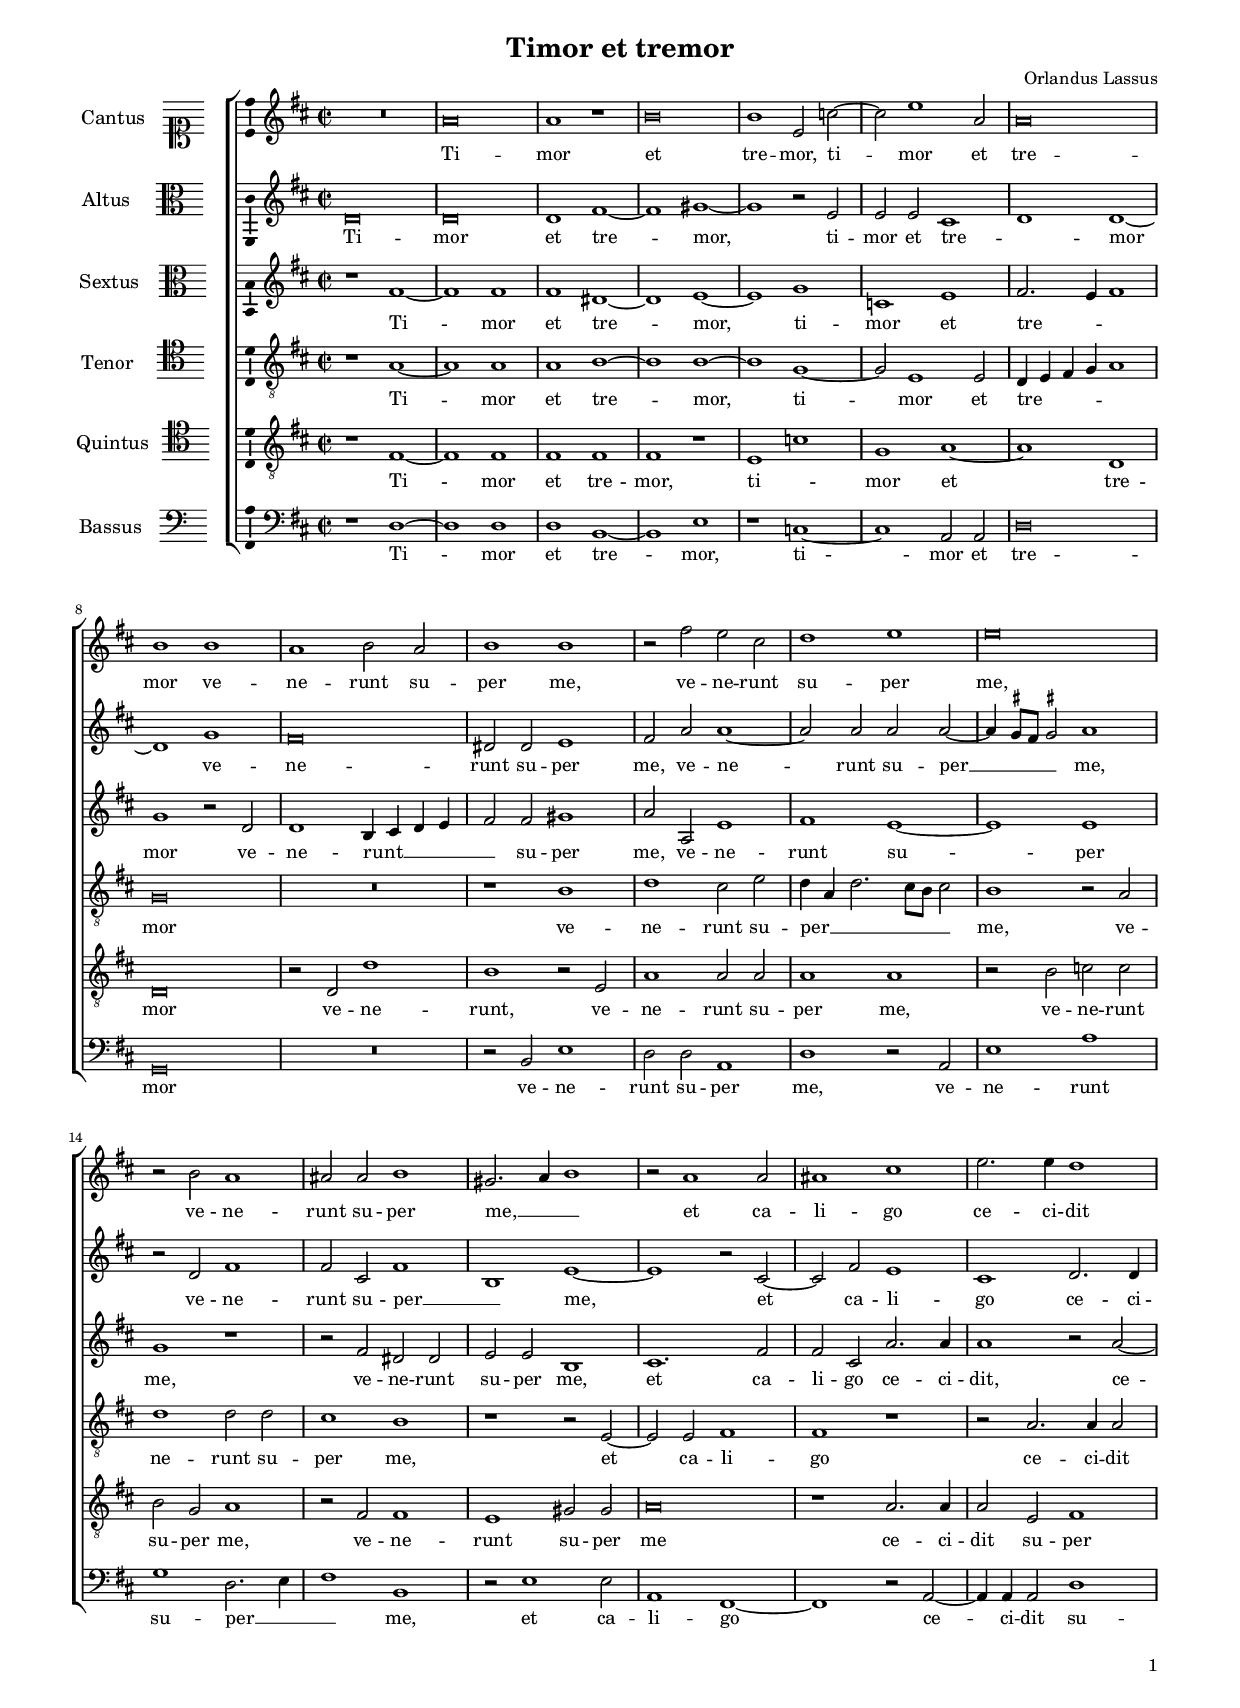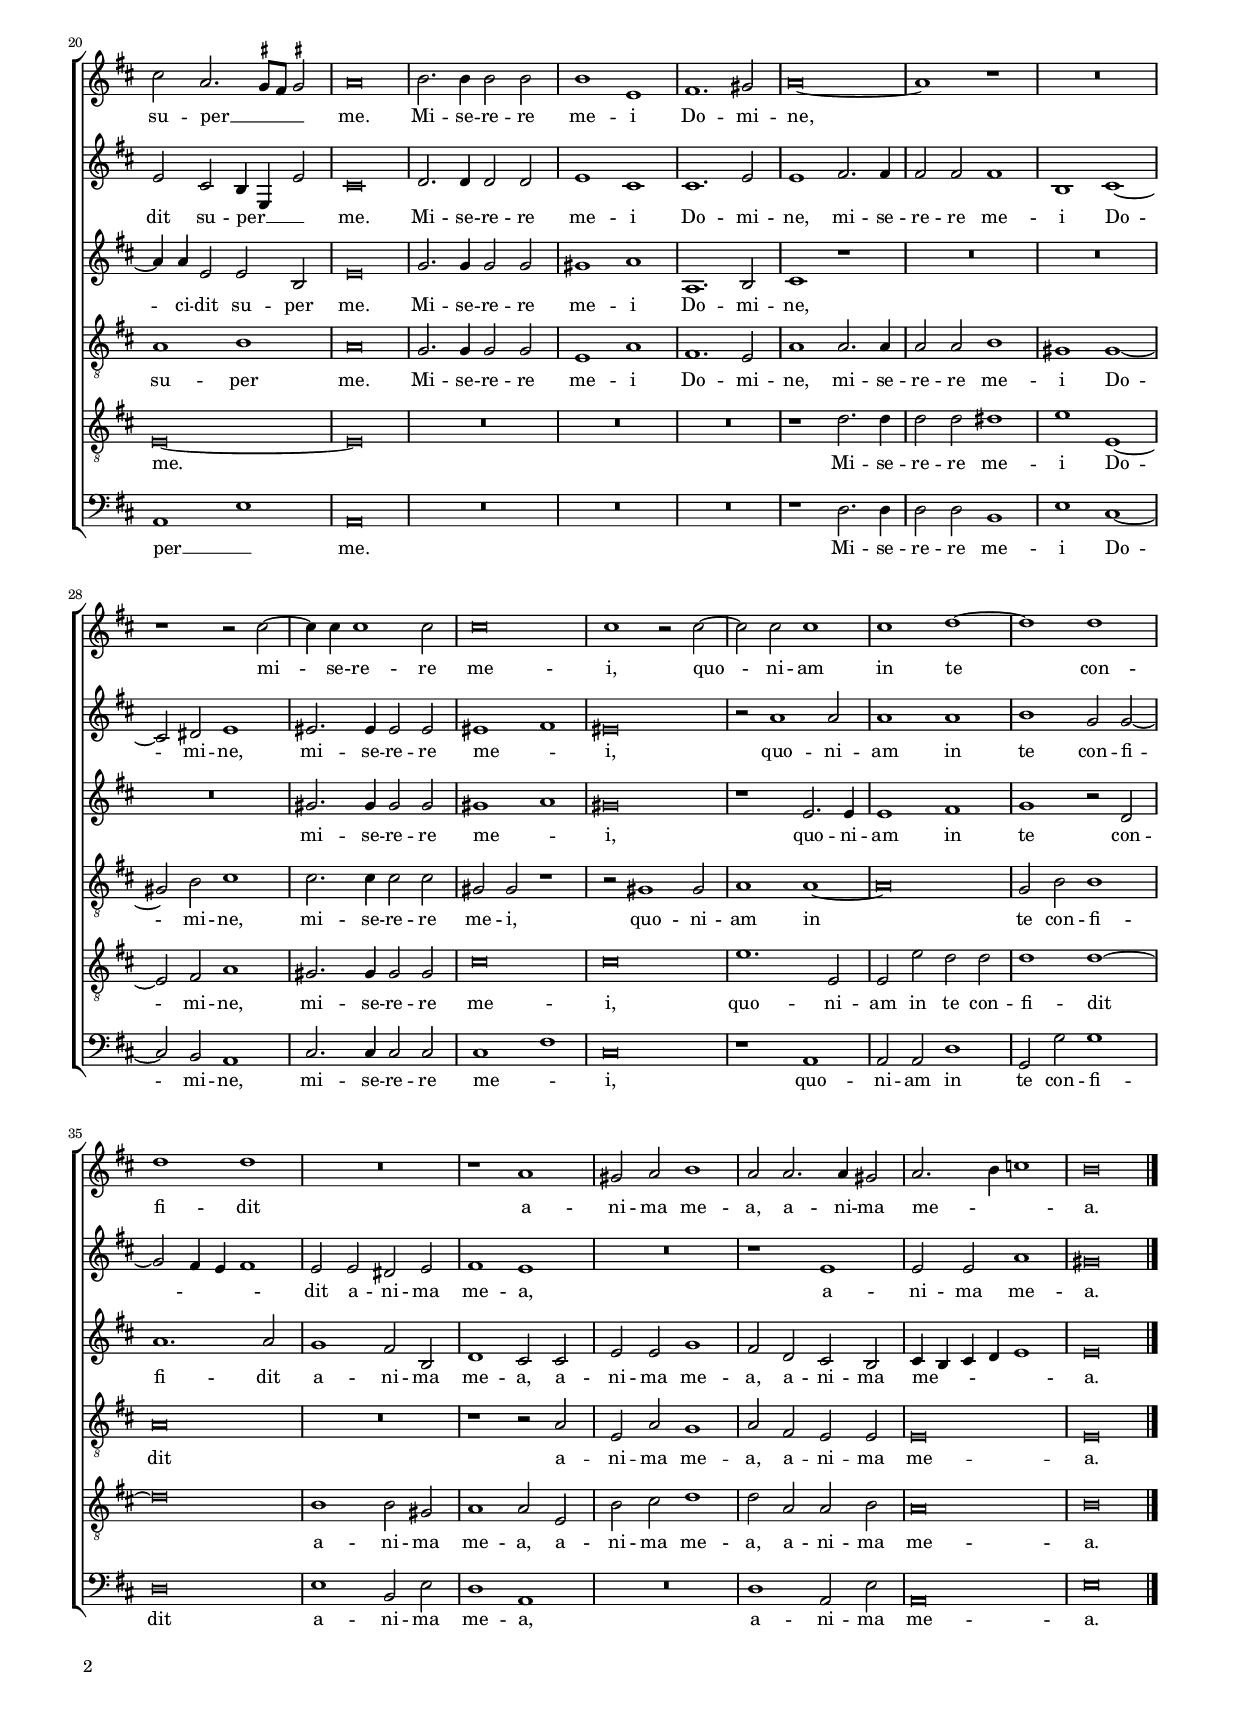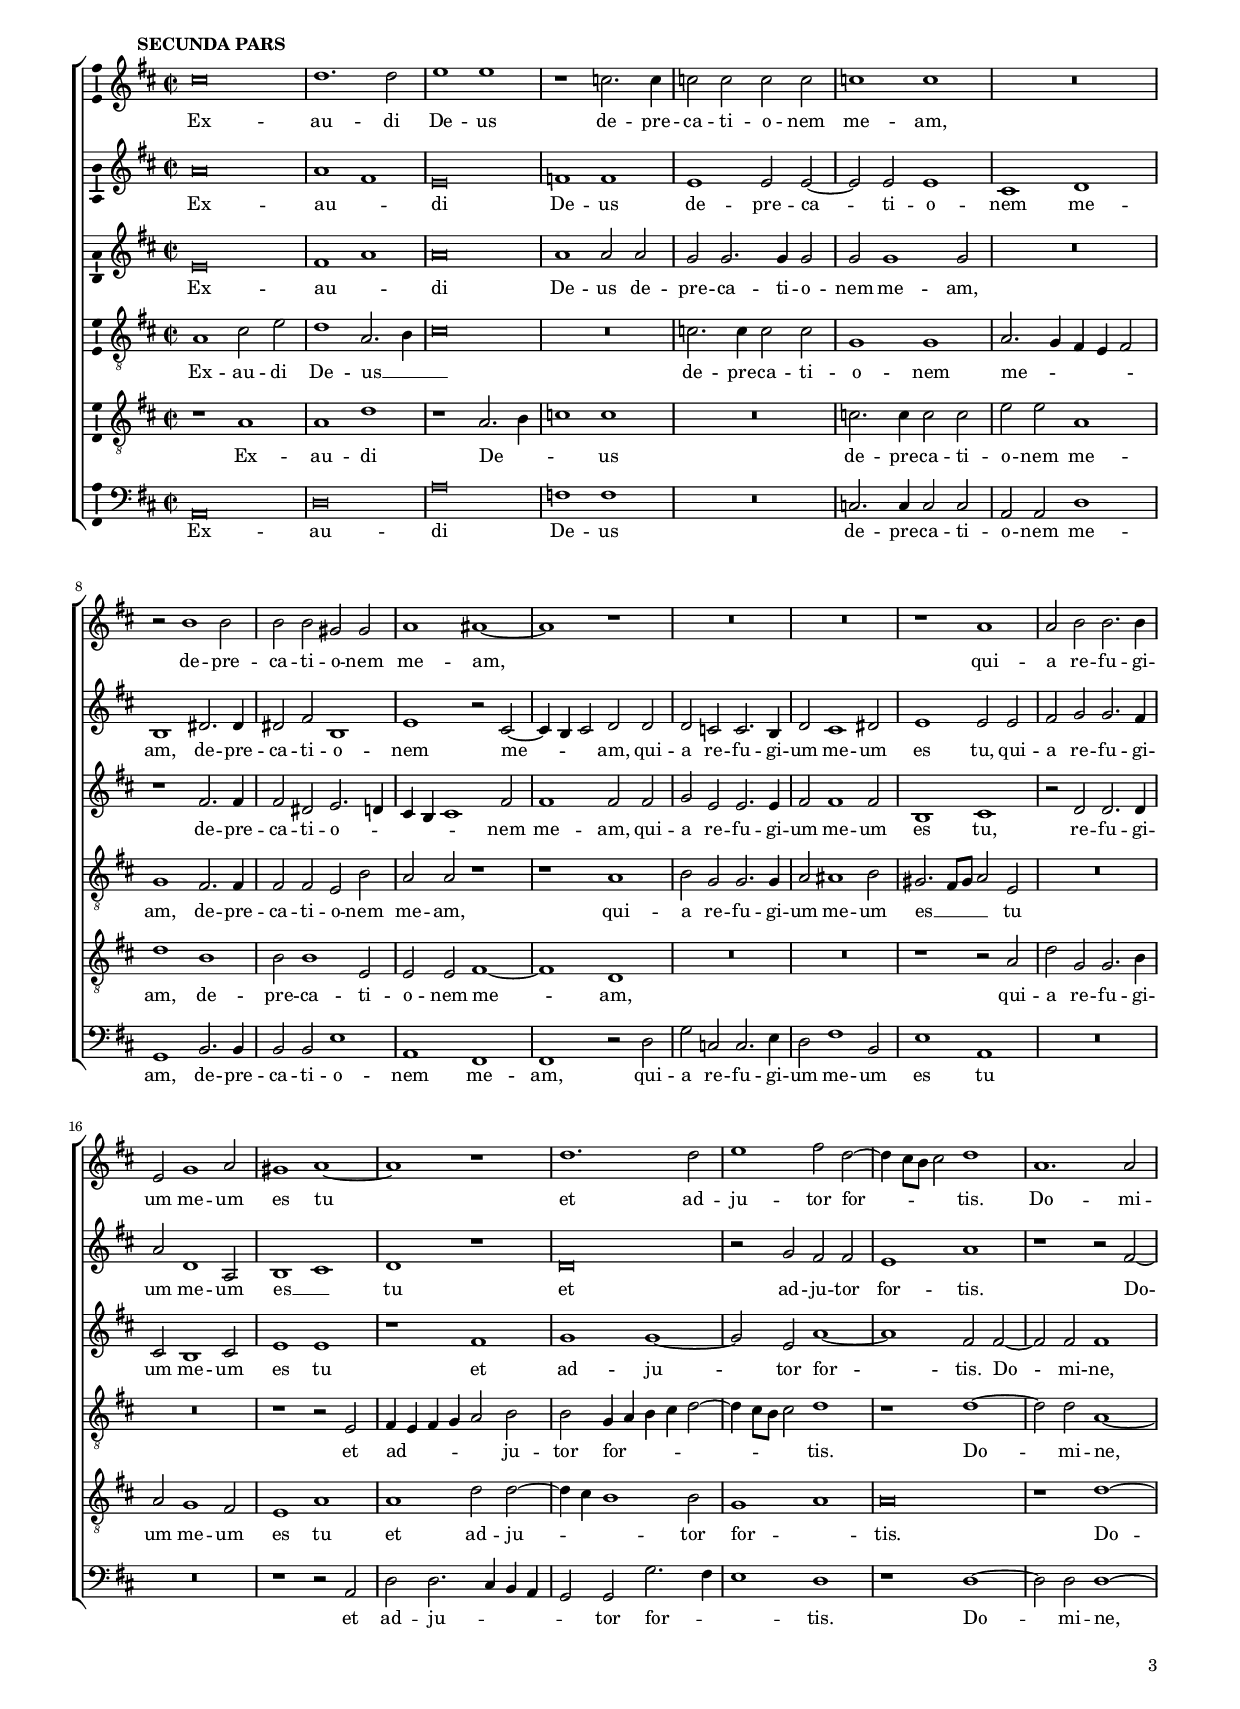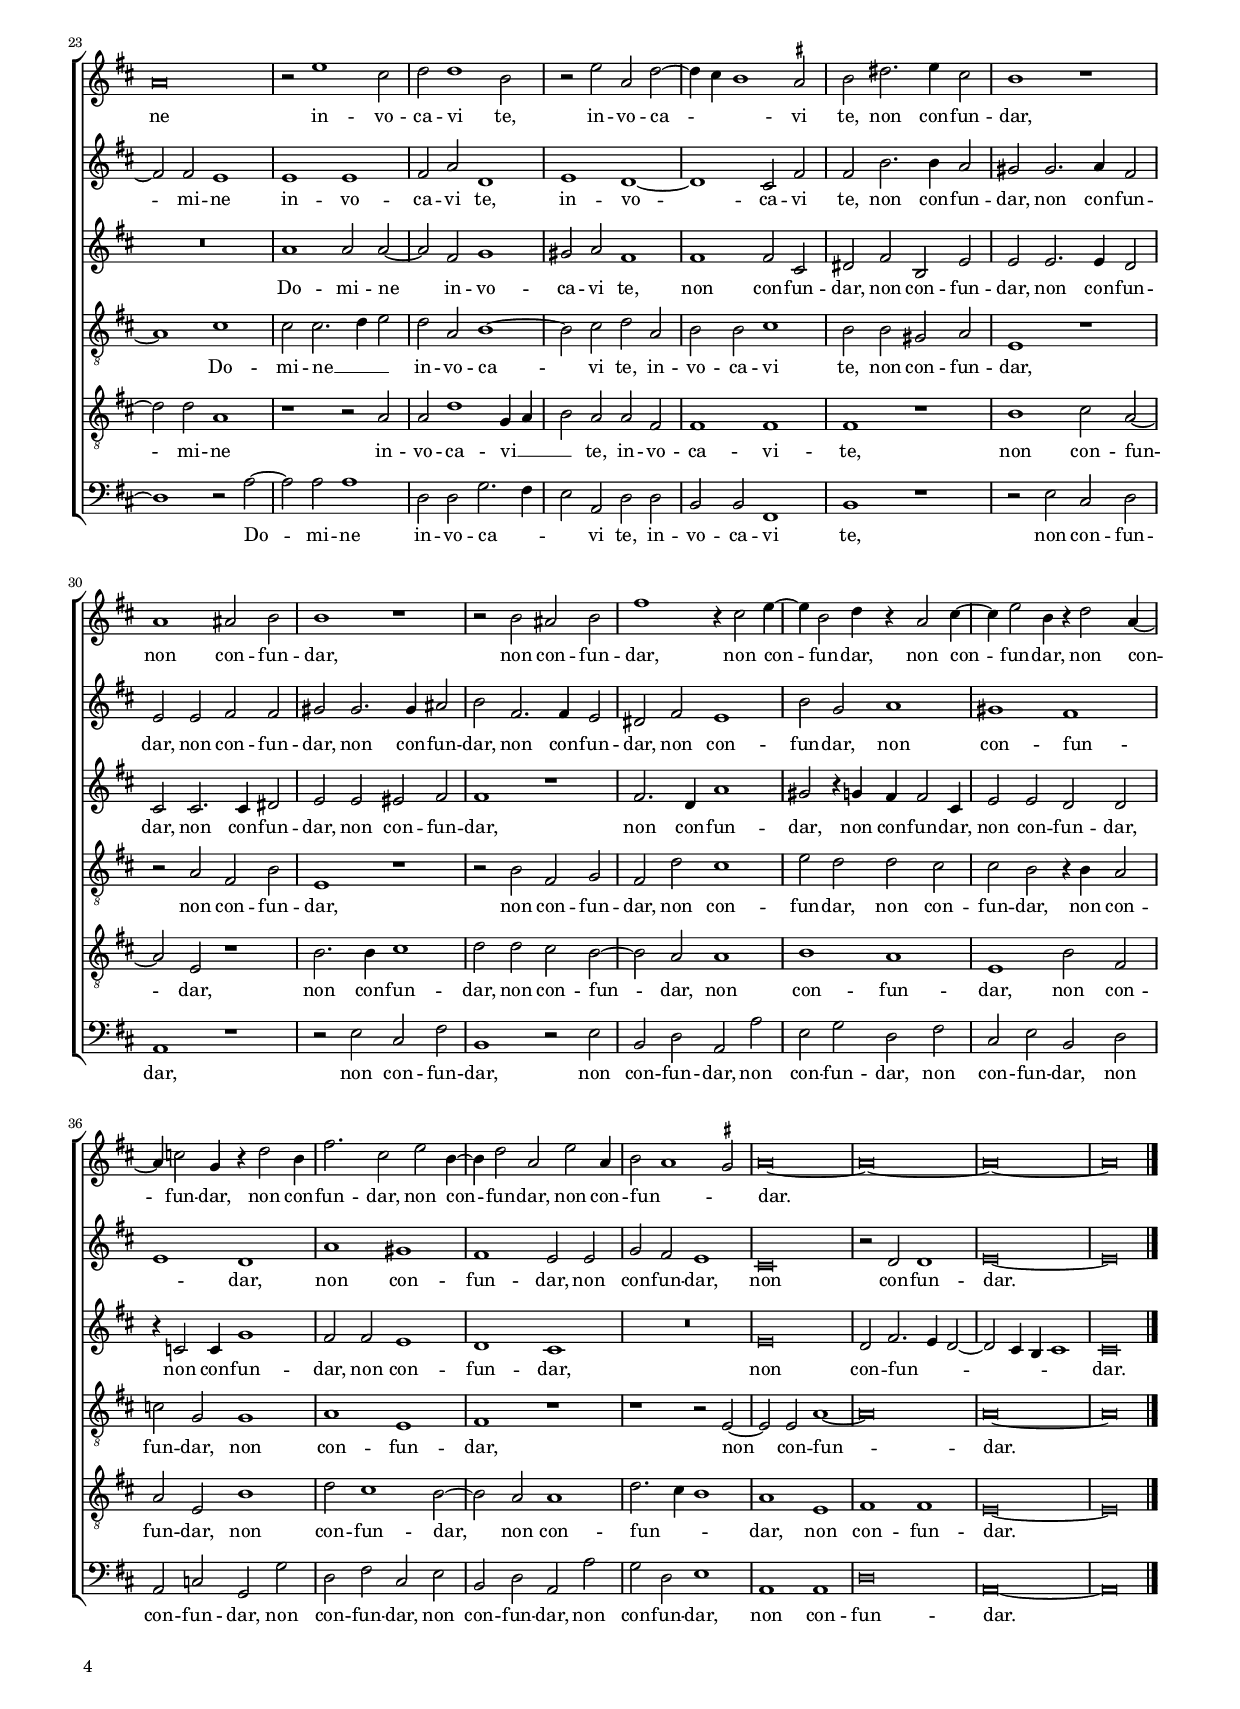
\header
{
  title="Timor et tremor"
  composer="Orlandus Lassus"
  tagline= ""
}

\version "2.24.0"
\language deutsch
#(set-global-staff-size 15)
% #(set-default-paper-size "letter")
#(ly:set-option 'point-and-click #f)


	ficta = { \once \set suggestAccidentals = ##t }
	
	forget = #(define-music-function (music) (ly:music?) #{
		\accidentalStyle forget
		$music
		\accidentalStyle default
		#})


\paper
	{
	top-margin = 1.2 \cm
	bottom-margin = 0.7 \cm
	left-margin = 1.4 \cm
	right-margin = 1.4 \cm
	ragged-bottom = ##f
	ragged-last-bottom = ##t
	print-page-number = ##f
	score-system-spacing = #'((basic-distance . 16) (minimum-distance . 14) (padding . 5) (strechability . 250))
	system-system-spacing = #'((basic-distance . 16) (minimum-distance . 14) (padding . 5) (strechability . 250))
	oddFooterMarkup=\markup   \fill-line { "" \fromproperty #'page:page-number-string }
	evenFooterMarkup=\markup  \fill-line { \fromproperty #'page:page-number-string "" }
	last-bottom-spacing = #'((basic-distance . 10) (minimum-distance . 6) (padding . 4))
%	systems-per-page = 3
	page-count = 4
%	min-systems-per-page = 3
	}

global = {
	\key c \major
	\time 2/2 \set Score.measureLength = #(ly:make-moment 2/1)
	\set Score.tempoHideNote = ##t
	\tempo 2 = 90
	\skip 1*2*41 \bar "|." \pageBreak
	}


incipitcantus = \markup { \score {
	{
	\set Staff.instrumentName = \markup { \fontsize #1 "Cantus" }
	\key c \major
	\clef soprano
	s4 \bar ""
	}
	\layout  {
	raggedright = ##t
	indent = 1.6 \cm
	line-width = 2.4 \cm	
	\context { \Staff \remove Time_signature_engraver }
	\override Staff.Clef.Y-extent = #'(0 . 0)
	}} \hspace #1 }


incipitaltus = \markup { \score {
	{
	\set Staff.instrumentName = \markup { \fontsize #1 "Altus" }
	\key c \major
	\clef alto
	s4 \bar ""
	}
	\layout  {
	raggedright = ##t
	indent = 1.6 \cm
	line-width = 2.4 \cm	
	\context { \Staff \remove Time_signature_engraver }
	\override Staff.Clef.Y-extent = #'(0 . 0)
	}} \hspace #1 }

    
incipitsextus = \markup { \score {
	{
	\set Staff.instrumentName = \markup { \fontsize #1 "Sextus" }
	\key c \major
	\clef alto
	s4 \bar ""
	}
	\layout  {
	raggedright = ##t
	indent = 1.6 \cm
	line-width = 2.4 \cm	
	\context { \Staff \remove Time_signature_engraver }
	\override Staff.Clef.Y-extent = #'(0 . 0)
	}} \hspace #1 }
      

incipittenor = \markup { \score {
	{
	\set Staff.instrumentName = \markup { \fontsize #1 "Tenor" }
	\key c \major
	\clef tenor
	s4 \bar ""
	}
	\layout  {
	raggedright = ##t
	indent = 1.6 \cm
	line-width = 2.4 \cm	
	\context { \Staff \remove Time_signature_engraver }
	\override Staff.Clef.Y-extent = #'(0 . 0)
	}} \hspace #1 }
      
      
incipitquintus = \markup { \score {
	{
	\set Staff.instrumentName = \markup { \fontsize #1 "Quintus" }
	\key c \major
	\clef tenor
	s4 \bar ""
	}
	\layout  {
	raggedright = ##t
	indent = 1.6 \cm
	line-width = 2.4 \cm	
	\context { \Staff \remove Time_signature_engraver }
	\override Staff.Clef.Y-extent = #'(0 . 0)
	}} \hspace #1 }
      
      
incipitbassus = \markup { \score {
	{
	\set Staff.instrumentName = \markup { \fontsize #1 "Bassus" }
	\key c \major
	\clef bass
	s4 \bar ""
	}
	\layout  {
	raggedright = ##t
	indent = 1.6 \cm
	line-width = 2.4 \cm	
	\context { \Staff \remove Time_signature_engraver }
	\override Staff.Clef.Y-extent = #'(0 . 0)
	}} \hspace #1 }


cantus =  \relative c''
	{
	R\breve
	g\breve
	g1 r
	a\breve
%5
	a1 d,2 b'~ |
	b2 d1 g,2
	g\breve \break \noPageBreak
	a1 a
	g1 a2 g
%10
	a1 a |
	r2 e' d h
	c1 d
	d\breve \break \noPageBreak
	r2 a g1
%15
	gis2 gis a1 |
	fis2. g4 a1
	r2 g1 g2
	gis1 h
	d2. d4 c1 \pageBreak
%20
	h2 g2. \ficta fis8 e \ficta fis!2 |
	g\breve
	a2. a4 a2 a
	a1 d,
	e1. fis2
%25
	g\breve~ |
	g1 r
	R\breve \break \noPageBreak
	r1 r2 h~
	h4 h h1 h2
%30
	h\breve |
	h1 r2 h~
	h2 h h1
	h1 c~
	c1 c \break \noPageBreak
%35
	c1 c |
	R\breve
	r1 g
	fis2 g a1
	g2 g2. g4 fis2
%40
	g2. a4 b1 |
	a\breve |
	}


altus = \relative c'
	{
	c\breve
	c\breve
	c1 e~
	e1 fis~
%5
	fis1 r2 d |
	d2 d h1
	c1 c~
	c1 f
	e\breve
%10
	cis2 cis d1 |
	e2 g g1~
	g2 g g g~
	g4 \ficta fis8 e \ficta fis!2 g1
	r2 c, e1
%15
	e2 h e1 |
	a,1 d~
	d1 r2 h~
	h2 e d1
	h1 c2. c4
%20
	d2 h a4 d, d'2 |
	h\breve
	c2. c4 c2 c
	d1 h
	h1. d2
%25
	d1 e2. e4 |
	e2 e e1
	a,1 h~
	h2 cis d1
	dis2. dis4 dis2 dis
%30
	dis1 e |
	dis\breve
	r2 g1 g2
	g1 g
	a1 f2 f~
%35
	f2 e4 d e1 |
	d2 d cis d
	e1 d
	R\breve
	r1 d
%40
	d2 d g1 |
	fis\breve |
	}


sextus =  \relative c'
	{
	r1 e~
	e1 e
	e1 cis~
	cis1 d~	
%5
	d1 f |
	b,1 d
	e2. d4 e1
	f1 r2 c
	c1 a4 h c d
%10
	e2 e fis1 |
	g2 g, d'1
	e1 d~
	d1 d
	f1 r
%15
	r2 e cis cis |
	d2 d a1
	h1. e2
	e2 h g'2. g4
	g1 r2 g~
%20
	g4 g d2 d a |
	d\breve
	f2. f4 f2 f
	fis1 g
	g,1. a2
%25
	h1 r |
	R\breve
	R\breve
	R\breve
	fis'2. fis4 fis2 fis
%30
	fis1 g |
	fis\breve
	r1 d2. d4
	d1 e
	f1 r2 c
%35
	g'1. g2 |
	f1 e2 a,
	c1 h2 h
	d2 d f1
	e2 c h a
%40
	h4 a h c d1 |
	d\breve |
	}


tenor =  \relative c'
	{
	r1 g~
	g1 g
	g1 a~
	a1 a~
%5
	a1 f~ |
	f2 d1 d2
	c4 d e f g1
	f\breve
	R\breve
%10
	r1 a |
	c1 h2 d
	c4 g c2. h8 a h2
	a1 r2 g
	c1 c2 c
%15
	h1 a |
	r1 r2 d,~
	d2 d e1
	e1 r
	r2 g2. g4 g2
%20
	g1 a |
	g\breve
	f2. f4 f2 f
	d1 g
	e1. d2
%25
	g1 g2. g4 |
	g2 g a1
	fis1 fis~
	fis2 a h1
	h2. h4 h2 h
%30
	fis2 fis r1 |
	r2 fis1 fis2
	g1 g~
	g\breve
	f2 a a1
%35
	g\breve |
	R\breve
	r1 r2 g
	d2 g f1
	g2 e d d
%40
	d\breve |
	d\breve |
	}


quintus  =  \relative c'
	{
	r1 e,~
	e1 e
	e1 e
	e1 r
%5
	d1 b' |
	f1 g~
	g1 c,
	c\breve
	r2 c c'1
%10
	a1 r2 d, |
	g1 g2 g
	g1 g
	r2 a b b
	a2 f g1
%15
	r2 e e1 |
	d1 fis2 fis
	g\breve
	r1 g2. g4
	g2 d e1
%20
	d\breve~ |
	d\breve
	R\breve
	R\breve
	R\breve
%25
	r1 c'2. c4 |
	c2 c cis1
	d1 d,~
	d2 e g1
	fis2. fis4 fis2 fis
%30
	h\breve |
	h\breve
	d1. d,2
	d2 d' c c
	c1 c~
%35
	c\breve |
	a1 a2 fis
	g1 g2 d
	a'2 h c1
	c2 g g a
%40
	g\breve |
	a\breve |
	}


bassus  =  \relative c
	{
	r1 c~
	c1 c
	c1 a~
	a1 d
%5
	r1 b~ |
	b1 g2 g
	c\breve
	f,\breve
	R\breve
%10
	r2 a d1 |
	c2 c g1
	c1 r2 g
	d'1 g
	f1 c2. d4
%15
	e1 a, |
	r2 d1 d2
	g,1 e~
	e1 r2 g~
	g4 g g2 c1
%20
	g1 d' |
	g,\breve
	R\breve
	R\breve
	R\breve
%25
	r1 c2. c4 |
	c2 c a1
	d1 h~
	h2 a g1
	h2. h4 h2 h
%30
	h1 e |
	h\breve
	r1 g
	g2 g c1
	f,2 f' f1
%35
	c\breve |
	d1 a2 d
	c1 g
	R\breve
	c1 g2 d'
%40
	g,\breve |
	d'\breve |
	}


lyricscantus = \lyricmode {
	Ti -- mor et tre -- mor,
	ti -- mor et tre -- mor
	ve -- ne -- runt su -- per me,
	ve -- ne -- runt su -- per me,
	ve -- ne -- runt su -- per me, __ _ _ 
	et ca -- li -- go ce -- ci -- dit su -- per __ _ _ _ me.
	Mi -- se -- re -- re me -- i Do -- mi -- ne,
	mi -- se -- re -- re me -- i,
	quo -- ni -- am in te con -- fi -- dit 
	a -- ni -- ma me -- a,
	a -- ni -- ma me -- _ _ a.
	}


lyricsaltus = \lyricmode {
	Ti -- mor et tre -- mor,
	ti -- mor et tre -- _ mor
	ve -- ne -- runt su -- per me,
	ve -- ne -- runt su -- per __ _ _ _ me,
	ve -- ne -- runt su -- per __ _ me,
	et ca -- li -- go ce -- ci -- dit su -- per __ _ _ me.
	Mi -- se -- re -- re me -- i Do -- mi -- ne,
	mi -- se -- re -- re me -- i Do -- mi -- ne,
	mi -- se -- re -- re me -- _ i,
	quo -- ni -- am in te con -- fi -- _ _ _ dit 
	a -- ni -- ma me -- a,
	a -- ni -- ma me -- a.
	}
	
	
lyricssextus = \lyricmode {
	Ti -- mor et tre -- mor,
	ti -- mor et tre -- _ _ mor
	ve -- ne -- runt __ _ _ _ _ su -- per me,
	ve -- ne -- runt su -- per me,
	ve -- ne -- runt su -- per me,
	et ca -- li -- go ce -- ci -- dit,
	ce -- ci -- dit su -- per me.
	Mi -- se -- re -- re me -- i Do -- mi -- ne,
	mi -- se -- re -- re me -- _ i,
	quo -- ni -- am in te con -- fi -- dit 
	a -- ni -- ma me -- a,
	a -- ni -- ma me -- a,
	a -- ni -- ma me -- _ _ _ _ a.
	}


lyricstenor = \lyricmode {
	Ti -- mor et tre -- mor,
	ti -- mor et tre -- _ _ _ _ mor
	ve -- ne -- runt su -- per __ _ _ _ _ _ me,
	ve -- ne -- runt su -- per me,
	et ca -- li -- go
	ce -- ci -- dit su -- per me.
	Mi -- se -- re -- re me -- i Do -- mi -- ne,
	mi -- se -- re -- re me -- i Do -- mi -- ne,
	mi -- se -- re -- re me -- i,
	quo -- ni -- am in te con -- fi -- dit
	a -- ni -- ma me -- a,
	a -- ni -- ma me -- a.
	}


lyricsquintus = \lyricmode {
	Ti -- mor et tre -- mor,
	ti -- _ mor et tre -- mor
	ve -- ne -- runt,
	ve -- ne -- runt su -- per me,
	ve -- ne -- runt su -- per me,
	ve -- ne -- runt su -- per me
	ce -- ci -- dit su -- per me.
	Mi -- se -- re -- re me -- i
	Do -- mi -- ne,
	mi -- se -- re -- re me -- i,
	quo -- ni -- am in te con -- fi -- dit 
	a -- ni -- ma me -- a,
	a -- ni -- ma me -- a,
	a -- ni -- ma me -- a.
	}


lyricsbassus = \lyricmode {
	Ti -- mor et tre -- mor,
	ti -- mor et tre -- mor
	ve -- ne -- runt su -- per me,
	ve -- ne -- runt su -- per __ _ _ me,
	et ca -- li -- go ce -- ci -- dit su -- per __ _ me.
	Mi -- se -- re -- re me -- i Do -- mi -- ne,
	mi -- se -- re -- re me -- _ i,
	quo -- ni -- am in te con -- fi -- dit 
	a -- ni -- ma me -- a,
	a -- ni -- ma me -- a.
	}


\score
{  
	\transpose c d {
	\new ChoirStaff \with { \override StaffGrouper.staff-staff-spacing.basic-distance = #12 }
	<<

	\new Staff << \global
	\new Voice="v1" {
		\set Staff.instrumentName=\incipitcantus
		\set Staff.midiInstrument = "reed organ"
		\clef violin
		\cantus }
	\new Lyrics \lyricsto "v1" {\lyricscantus }
	>>


	\new Staff << \global
	\new Voice="v2" {
		\set Staff.instrumentName=\incipitaltus
		\set Staff.midiInstrument = "reed organ"
		\clef violin 
		\altus}
	\new Lyrics \lyricsto "v2" {\lyricsaltus }
	>>
        

	\new Staff << \global
	\new Voice="v6" {
		\set Staff.instrumentName=\incipitsextus
		\set Staff.midiInstrument = "reed organ"
		\clef violin 
		\sextus}
	\new Lyrics \lyricsto "v6" {\lyricssextus }
	>>


	\new Staff << \global
	\new Voice="v3" {
		\set Staff.instrumentName=\incipittenor
		\set Staff.midiInstrument = "reed organ"
		\clef "G_8"
		\tenor }
	\new Lyrics \lyricsto "v3" {\lyricstenor }
	>>


	\new Staff << \global
	\new Voice="v5" {
		\set Staff.instrumentName=\incipitquintus
		\set Staff.midiInstrument = "reed organ"
		\clef "G_8"
		\quintus}
	\new Lyrics \lyricsto "v5" {\lyricsquintus }
	>>


	\new Staff << \global
	\new Voice="v4" {
		\set Staff.instrumentName=\incipitbassus
		\set Staff.midiInstrument = "reed organ"
		\clef "bass" 
		\bassus }
	\new Lyrics \lyricsto "v4" {\lyricsbassus}
	>>

	>>
	} % transpose

	\layout
	{
	indent = 2.6 \cm
%	\context { \Lyrics \override VerticalAxisGroup.nonstaff-relatedstaff-spacing.padding = #2 }
%	\context { \Lyrics \override LyricText.font-size = #1 }	
	\context { \Staff \override TimeSignature.break-visibility = #end-of-line-invisible }
	\context { \Staff \consists Ambitus_engraver }
	\context { \Score \override BarNumber.padding = #2 }
	\context { \Voice \override NoteHead.style = #'baroque }
	}

\midi
	{
	}

}

%%%%%%%%%%%%%%%%%%%%  SECUNDA PARS   %%%%%%%%%%%%%%%%%%%%


global = {
	\key c \major
	\time 2/2 \set Score.measureLength = #(ly:make-moment 2/1)
	\set Score.tempoHideNote = ##t
	\tempo 2 = 90
	\skip 1*2*43 \bar "|."
	}


cantus =  \relative c''
	{
	h\breve
	c1. c2
	d1 d
	r1 b2. b4
%5
	b2 b b b |
	b1 b
	R\breve
	r2 a1 a2
	a2 a fis fis
%10
	g1 gis~ |
	gis1 r
	R\breve
	R\breve
	r1 g
%15
	g2 a a2. a4 |
	d,2 f1 g2
	fis1 g~
	g1 r
	c1. c2
%20
	d1 e2 c~ |
	c4 h8 a h2 c1
	g1. g2
	g\breve
	r2 d'1 h2
%25
	c2 c1 a2 |
	r2 d g, c~
	c4 h a1 \ficta gis2
	a2 cis2. d4 h2
	a1 r
%30
	g1 gis2 a |
	a1 r
	r2 a gis a
	e'1 r4 h2 d4~
	d4 a2 c4 r4 g2 h4~
%35
	h4 d2 a4 r4 c2 g4~ |
	g4 b2 f4 r4 c'2 a4
	e'2. h2 d a4~
        a4 c2 g d' g,4 
	a2 g1 \ficta fis2
%40
	g\breve~ |
	g\breve~
	g\breve~
	g\breve |
	}


altus = \relative c'
	{
	g'\breve
	g1 e
	d\breve
	es1 es
%5
	d1 d2 d~ |
	d2 d d1
	h1 c
	a1 cis2. cis4
	cis2 e a,1
%10
	d1 r2 h~ |
	h4 a h2 c c
	c2 b b2. a4
	c2 h1 cis2
	d1 d2 d
%15
	e2 f f2. e4 |
	g2 c,1 g2
	a1 h
	c1 r
	c\breve
%20
	r2 f e e |
	d1 g
	r1 r2 e~
	e2 e d1
	d1 d
%25
	e2 g c,1 |
	d1 c~
	c1 h2 e
	e2 a2. a4 g2
	fis2 fis2. g4 e2
%30
	d2 d e e |
	fis2 fis2. fis4 gis2
	a2 e2. e4 d2
	cis2 e d1
	a'2 f g1
%35
	fis1 e |
	d1 c
	g'1 fis
	e1 d2 d
	f2 e d1
%40
	h\breve |
	r2 c c1
	d\breve~
	d\breve |
	}


sextus =  \relative c'
	{
	d\breve
	e1 g
	g\breve
	g1 g2 g
%5
	f2 f2. f4 f2 |
	f2 f1 f2
	R\breve
	r1 e2. e4
	e2 cis d2. c4
%10
	h4 a h1 e2 |
	e1 e2 e
	f2 d d2. d4
	e2 e1 e2
	a,1 h
%15
	r2 c c2. c4 |
	h2 a1 h2
	d1 d
	r1 e
	f1 f~
%20
	f2 d g1~ |
	g1 e2 e~
	e2 e e1
	R\breve
	g1 g2 g~
%25
	g2 e f1 |
	fis2 g e1
	e1 e2 h
	cis2 e a, d
	d2 d2. d4 c2
%30
	h2 h2. h4 cis2 |
	d2 d dis e
	e1 r
	e2. c4 g'1
	fis2 r4 f e e2 h4
%35
	d2 d c c |
	r4 b2 b4 f'1
	e2 e d1
	c1 h
	R\breve
%40
	d\breve |
	c2 e2. d4 c2~
	c2 h4 a h1
	h\breve |
	}


tenor =  \relative c'
	{
	g1 h2 d
	c1 g2. a4
	h\breve
	R\breve
%5
	b2. b4 b2 b |
	f1 f
	g2. f4 e d e2
	f1 e2. e4
	e2 e d a'
%10
	g2 g r1 |
	r1 g
	a2 f f2. f4
	g2 gis1 a2
	fis2. e8 fis g2 d
%15
	R\breve |
	R\breve
	r1 r2 d
	e4 d e f g2 a
	a2 f4 g a h c2~
%20
	c4 h8 a h2 c1 |
	r1 c~
	c2 c g1~
	g1 h
	h2 h2. c4 d2
%25
	c2 g a1~ |
	a2 h c g
	a2 a h1
	a2 a fis g
	d1 r
%30
	r2 g e a |
	d,1 r
	r2 a' e f
	e2 c' h1
	d2 c c h
%35
	h2 a r4 a g2 |
	b2 f f1
	g1 d
	e1 r
	r1 r2 d~
%40
	d2 d g1~ |
	g\breve
	g\breve~
	g\breve |
	}


quintus  =  \relative c'
	{
	r1 g
	g1 c
	r1 g2. a4
	b1 b
%5
	R\breve |
	b2. b4 b2 b
	d2 d g,1
	c1 a
	a2 a1 d,2
%10
	d2 d e1~ |
	e1 c
	R\breve
	R\breve
	r1 r2 g'
%15
	c2 f, f2. a4 |
	g2 f1 e2
	d1 g
	g1 c2 c~
	c4 h a1 a2
%20
	f1 g |
	g\breve
	r1 c~
	c2 c g1
	r1 r2 g
%25
	g2 c1 f,4 g |
	a2 g g e
	e1 e
	e1 r
	a1 h2 g~
%30
	g2 d r1 |
	a'2. a4 h1
	c2 c h a~
	a2 g g1
	a1 g
%35
	d1 a'2 e |	
	g2 d a'1
	c2 h1 a2~
	a2 g g1
	c2. h4 a1
%40
	g1 d |
	e1 e
	d\breve~
	d\breve |
	}


bassus  =  \relative c
	{
	g\breve
	c\breve
	g'\breve
	es1 es
%5
	R\breve |
	b2. b4 b2 b
	g2 g c1
	f,1 a2. a4
	a2 a d1
%10
	g,1 e |
	e1 r2 c'
	f2 b, b2. d4
	c2 e1 a,2
	d1 g,
%15
	R\breve |
	R\breve
	r1 r2 g
	c2 c2. h4 a g
	f2 f f'2. e4
%20
	d1 c |
	r1 c~
	c2 c c1~
	c1 r2 g'~
	g2 g g1
%25
	c,2 c f2. e4 |
	d2 g, c c
	a2 a e1
	a1 r
	r2 d h c
%30
	g1 r |
	r2 d' h e
	a,1 r2 d
	a2 c g g'
	d2 f c e
%35
	h2 d a c |
	g2 b f f'
	c2 e h d
	a2 c g g'
	f2 c d1
%40
	g,1 g |
	c\breve
	g\breve~
	g\breve |
	}


lyricscantus = \lyricmode {
	Ex -- au -- di De -- us de -- pre -- ca -- ti -- o -- nem me -- am,
	de -- pre -- ca -- ti -- o -- nem me -- am,
	qui -- a re -- fu -- gi -- um me -- um es tu
	et ad -- ju -- tor for -- _ _ _ tis.
	Do -- mi -- ne in -- vo -- ca -- vi te,
	in -- vo -- ca -- _ _ vi te,
	non con -- fun -- dar,
	non con -- fun -- dar,
	non con -- fun -- dar,
	non con -- fun -- dar,
	non con -- fun -- dar,
	non con -- fun -- dar,
	non con -- fun -- dar,
	non con -- fun -- dar,
	non con -- fun -- _ _ dar.	
	}


lyricsaltus = \lyricmode {
	Ex -- au -- _ di De -- us de -- pre -- ca -- ti -- o -- nem me -- am,
	de -- pre -- ca -- ti -- o -- nem me -- _ _ am,
	qui -- a re -- fu -- gi -- um me -- um es tu,
	qui -- a re -- fu -- gi -- um me -- um es __ _ tu
	et ad -- ju -- tor for -- tis.
	Do -- mi -- ne in -- vo -- ca -- vi te,
	in -- vo -- ca -- vi te,
	non con -- fun -- dar,
	non con -- fun -- dar,
	non con -- fun -- dar,
	non con -- fun -- dar,
	non con -- fun -- dar,
	non con -- fun -- dar,
	non con -- fun -- _ dar,
	non con -- fun -- dar,
	non con -- fun -- dar,
	non con -- fun -- dar.
	}


lyricssextus = \lyricmode {
	Ex -- au -- _ di De -- us de -- pre -- ca -- ti -- o -- nem me -- am,
	de -- pre -- ca -- ti -- o -- _ _ _ _ nem me -- am,
	qui -- a re -- fu -- gi -- um me -- um es tu,
	re -- fu -- gi -- um me -- um es tu
	et ad -- ju -- tor for -- tis.
	Do -- mi -- ne,
	Do -- mi -- ne in -- vo -- ca -- vi te,
	non con -- fun -- dar,
	non con -- fun -- dar,
	non con -- fun -- dar,
	non con -- fun -- dar,
	non con -- fun -- dar,
	non con -- fun -- dar,
	non con -- fun -- dar,
	non con -- fun -- dar,
	non con -- fun -- dar,
	non con -- fun -- dar,
	non con -- fun -- _ _ _ _ _ dar.
	}


lyricstenor = \lyricmode {
	Ex -- au -- di De -- us __ _ _ de -- pre -- ca -- ti -- o -- nem me -- _ _ _ _ am,
	de -- pre -- ca -- ti -- o -- nem me -- am,
	qui -- a re -- fu -- gi -- um me -- um es __ _ _ _ tu
	et ad -- _ _ _ _ ju -- tor for -- _ _ _ _ _ _ _ tis.
	Do -- mi -- ne,
	Do -- mi -- ne __ _ _ in -- vo -- ca -- vi te,
	in -- vo -- ca -- vi te,
	non con -- fun -- dar,
	non con -- fun -- dar,
	non con -- fun -- dar,
	non con -- fun -- dar,
	non con -- fun -- dar,
	non con -- fun -- dar,
	non con -- fun -- dar,
	non con -- fun -- dar.
	}


lyricsquintus = \lyricmode {
	Ex -- au -- di De -- _ _ us de -- pre -- ca -- ti -- o -- nem me -- am,
	de -- pre -- ca -- ti -- o -- nem me -- am,
	qui -- a re -- fu -- gi -- um me -- um es tu
	et ad -- ju -- _ _ tor for -- _ tis.
	Do -- mi -- ne in -- vo -- ca -- vi __ _ _ te,
	in -- vo -- ca -- vi -- te,
	non con -- fun -- dar,
	non con -- fun -- dar,
	non con -- fun -- dar,
	non con -- fun -- dar,
	non con -- fun -- dar,
	non con -- fun -- dar,
	non con -- fun -- _ _ dar,
	non con -- fun -- dar.
	}


lyricsbassus = \lyricmode {
	Ex -- au -- di De -- us de -- pre -- ca -- ti -- o -- nem me -- am,
	de -- pre -- ca -- ti -- o -- nem me -- am,
	qui -- a re -- fu -- gi -- um me -- um es tu
	et ad -- ju -- _ _ _ _ tor for -- _ _ tis.
	Do -- mi -- ne,
	Do -- mi -- ne in -- vo -- ca -- _ _ vi te,
	in -- vo -- ca -- vi te,
	non con -- fun -- dar,
	non con -- fun -- dar,
	non con -- fun -- dar,
	non con -- fun -- dar,
	non con -- fun -- dar,
	non con -- fun -- dar,
	non con -- fun -- dar,
	non con -- fun -- dar,
	non con -- fun -- dar,
	non con -- fun -- dar.
	}


\score
{  
	\transpose c d {
	\new ChoirStaff \with { \override StaffGrouper.staff-staff-spacing.basic-distance = #12 }
	<<

	\new Staff <<\global
	\new Voice="v1" {
	  %\set Staff.instrumentName="Cantus"
		\set Staff.midiInstrument = "reed organ"
		\clef violin
		\cantus }
	\new Lyrics \lyricsto "v1" {\lyricscantus }
	>>


	\new Staff << \global
	\new Voice="v2" {
	  %\set Staff.instrumentName="Altus"
		\set Staff.midiInstrument = "reed organ"
		\clef violin 
		\altus}
	\new Lyrics \lyricsto "v2" {\lyricsaltus }
	>>


	\new Staff << \global
	\new Voice="v6" {
	  %\set Staff.instrumentName="Sextus"
		\set Staff.midiInstrument = "reed organ"
		\clef violin 
		\sextus}
	\new Lyrics \lyricsto "v6" {\lyricssextus }
	>>


	\new Staff <<\global
	\new Voice="v3" {
	  %\set Staff.instrumentName="Tenor"
		\set Staff.midiInstrument = "reed organ"
		\clef "G_8"
		\tenor }
	\new Lyrics \lyricsto "v3" {\lyricstenor }
	>>


	\new Staff << \global
	\new Voice="v5" {
	  %\set Staff.instrumentName="Quintus"
		\set Staff.midiInstrument = "reed organ"
		\clef "G_8"
		\quintus}
	\new Lyrics \lyricsto "v5" {\lyricsquintus }
	>>


	\new Staff <<\global
	\new Voice="v4" {
	  %\set Staff.instrumentName="Bassus"
		\set Staff.midiInstrument = "reed organ"
		\clef "bass" 
		\bassus }
	\new Lyrics \lyricsto "v4" {\lyricsbassus}
	>>

	>>
	} % transpose

	\layout
	{
	indent = 0 \cm
%	\context { \Lyrics \override VerticalAxisGroup.nonstaff-relatedstaff-spacing.padding = #2 }
%	\context { \Lyrics \override LyricText.font-size = #1 }
	\context { \Staff \override TimeSignature.break-visibility = #end-of-line-invisible }
	\context { \Staff \consists Ambitus_engraver }
	\context { \Score \override BarNumber.padding = #2 }
	\context { \Voice \override NoteHead.style = #'baroque }
	}

	\header { piece = \markup { \raise #2 \hspace # 7 \bold "SECUNDA PARS"} }
        
\midi
	{
	}

}

% EOF
